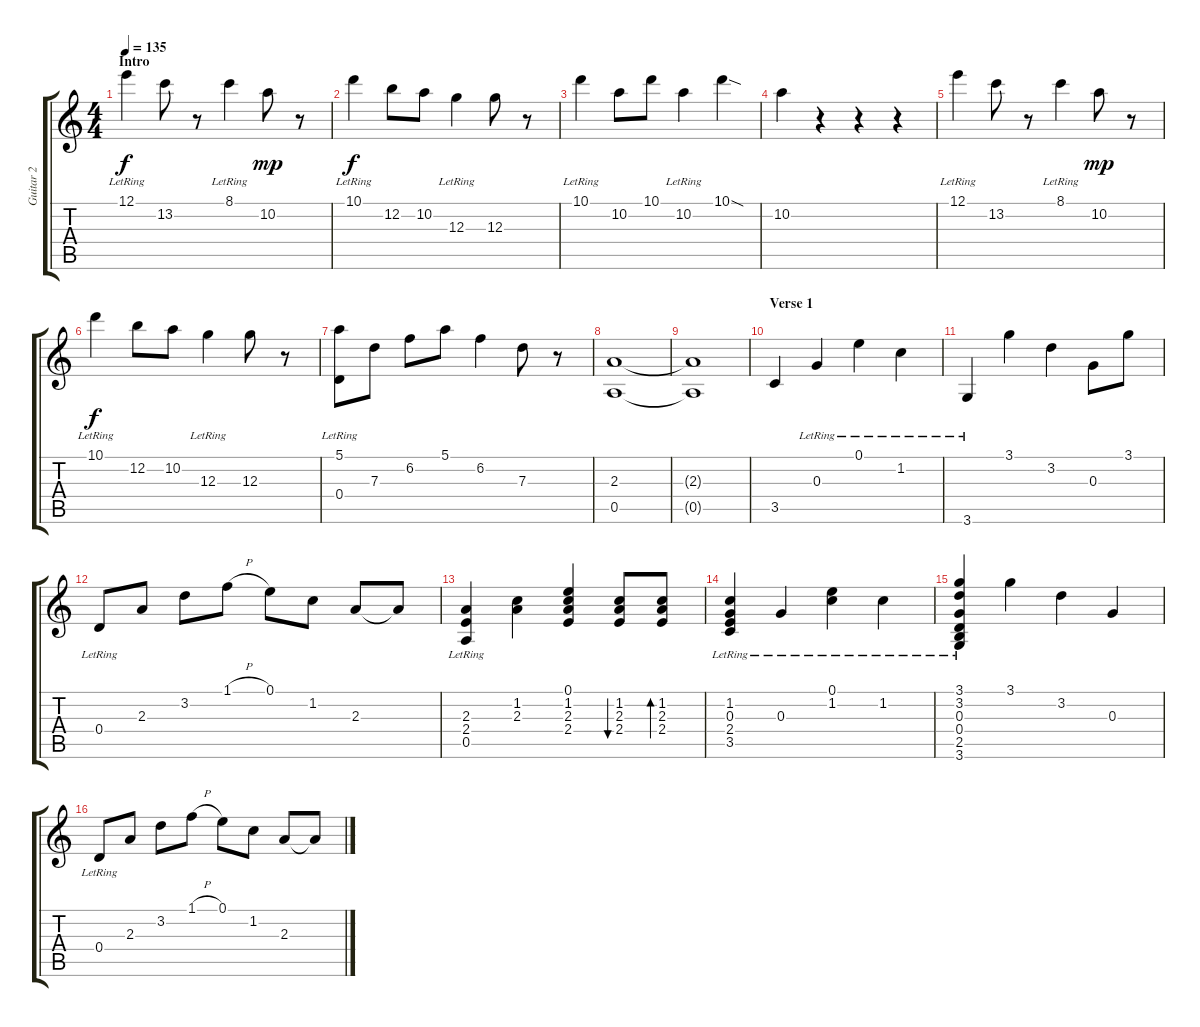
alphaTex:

\track ("Guitar 2" "Guitar 2") {instrument acousticguitarnylon}
\staff {score tabs}
\tuning (E4 B3 G3 D3 A2 E2) {hide}
\ts (4 4)
\section ("" "Intro")
\tempo 135
\clef g2
\ks c
12.1{lr}.4{dy f instrument acousticguitarnylon} 13.2.8 r.8 8.1{lr}.4 10.2.8{dy mp} r.8 |
10.1{lr}.4{dy f} 12.2.8 10.2.8 12.3{lr}.4 12.3.8 r.8 |
10.1{lr}.4 10.2.8 10.1.8 10.2{lr}.4 10.1{sod}.4 |
10.2.4 r.4 r.4 r.4 |
12.1{lr}.4 13.2.8 r.8 8.1{lr}.4 10.2.8{dy mp} r.8 |
10.1{lr}.4{dy f} 12.2.8 10.2.8 12.3{lr}.4 12.3.8 r.8 |
(5.1{lr} 0.4{lr}).8 7.3.8 6.2.8 5.1.8 6.2.4 7.3.8 r.8 |
(2.3 0.5).1 |
(2.3{t} 0.5{t}).1{volume 6} |
\section ("" "Verse 1")
3.5.4{volume 13} 0.3{lr}.4 0.1{lr}.4 1.2{lr}.4 |
3.6{lr}.4 3.1.4 3.2.4 0.3.8 3.1.8 |
0.4{lr}.8 2.3.8 3.2.8 1.1{h}.8 0.1.8 1.2.8 2.3.8 2.3{t}.8 |
(2.3 2.4 0.5{lr}).4 (1.2 2.3).4 (0.1 1.2 2.3 2.4).4 (1.2 2.3 2.4).8{bu 60 volume 10} (1.2 2.3 2.4).8{bd 60} |
(1.2 0.3 2.4 3.5{lr}).4{volume 13} 0.3{lr}.4 (0.1{lr} 1.2).4 1.2{lr}.4 |
(3.1 3.2 0.3 0.4 2.5 3.6{lr}).4 3.1.4 3.2.4 0.3.4 |
0.4{lr}.8 2.3.8 3.2.8 1.1{h}.8 0.1.8 1.2.8 2.3.8 2.3{t}.8
